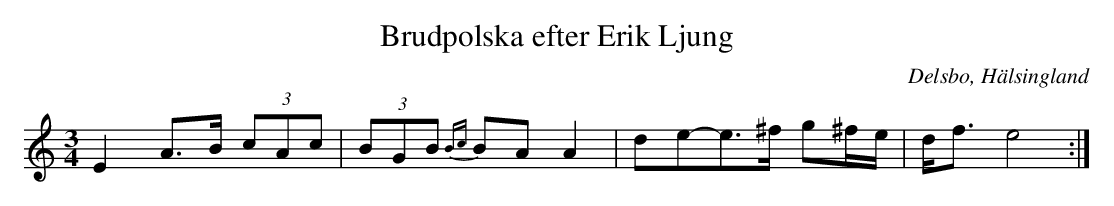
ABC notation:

X:1
T: Brudpolska efter Erik Ljung
O: Delsbo, Hälsingland
M: 3/4
L: 1/8
K: Am
E2 A>B (3cAc| (3BGB {Bc}BA A2|de-e>^f g^f/e/|d<f e4 :|
